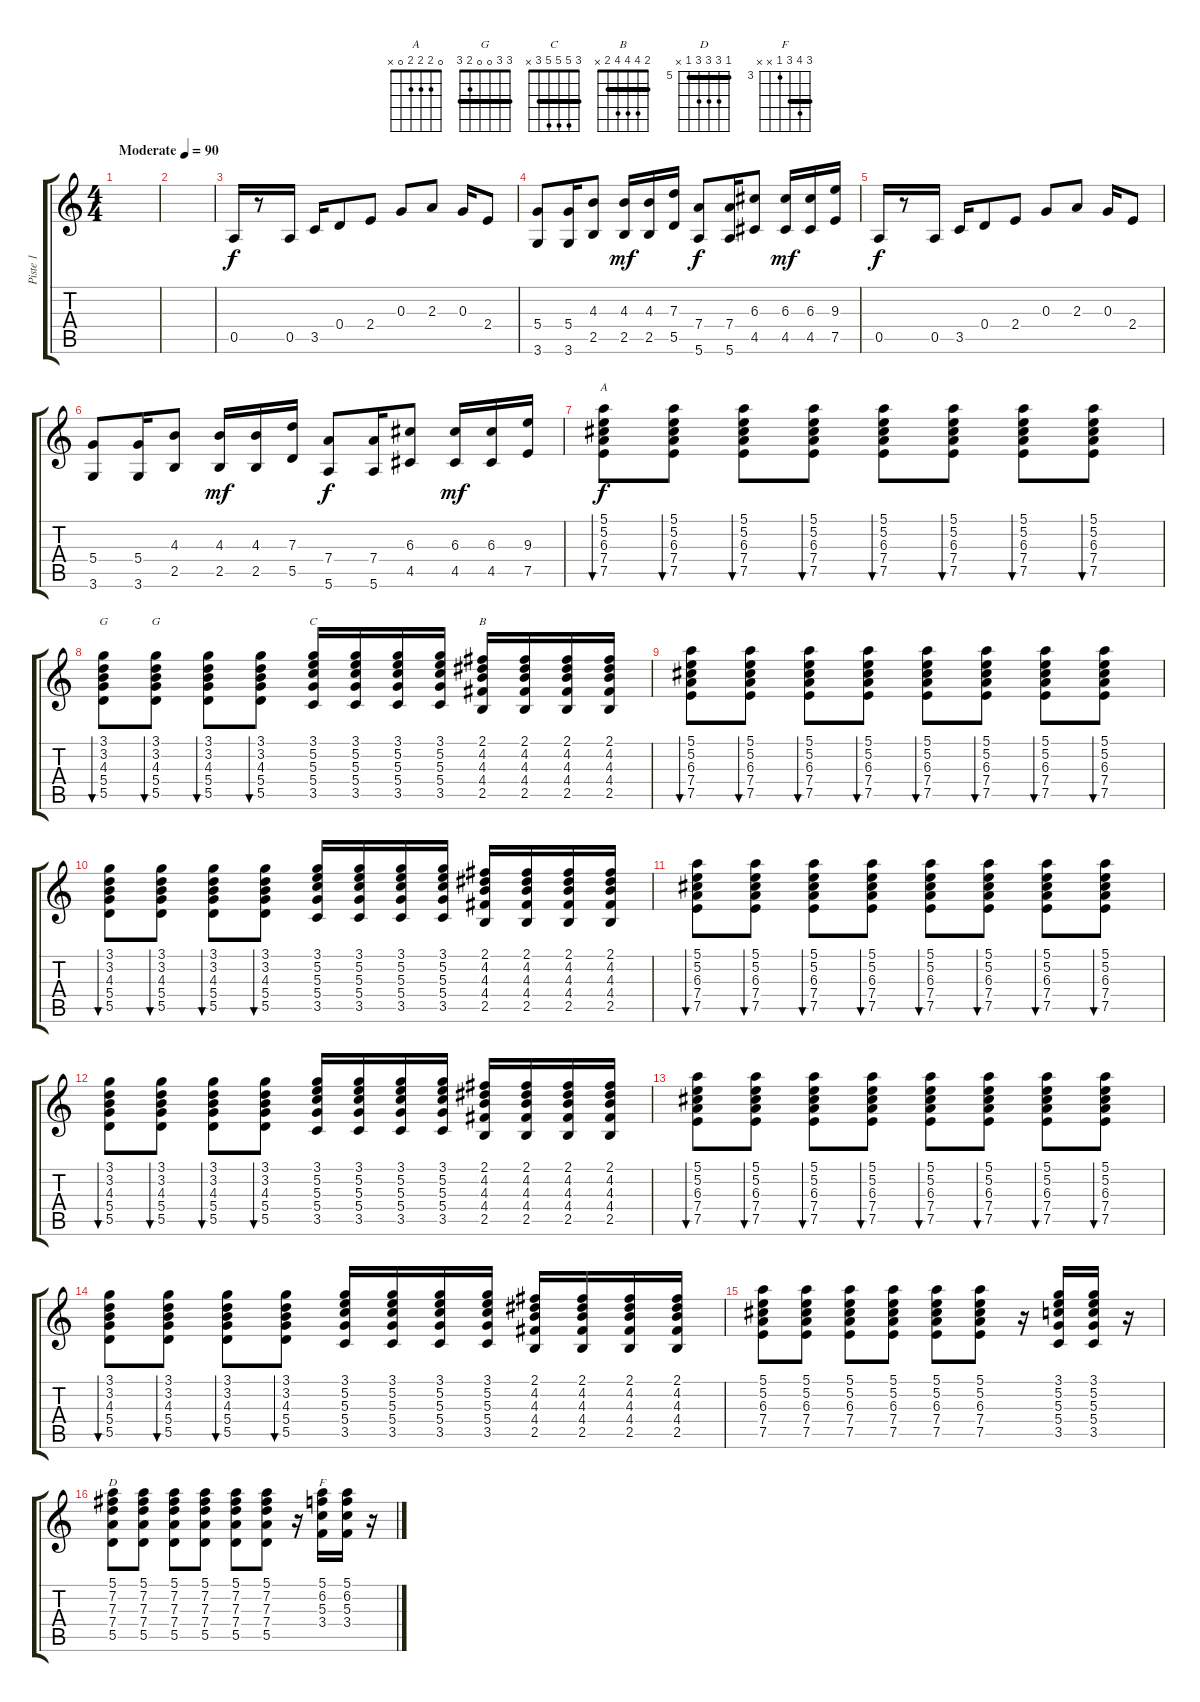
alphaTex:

\track ("Piste 1" "Piste 1") {instrument acousticguitarsteel}
\staff {score tabs}
\tuning (E4 B3 G3 D3 A2 E2) {hide}
\chord ("A" 0 2 2 2 0 x)
\chord ("G" 3 3 4 5 5 3) {barre 3}
\chord ("G" 3 3 0 0 2 3) {barre 3}
\chord ("C" 3 5 5 5 3 x) {barre 3}
\chord ("B" 2 4 4 4 2 x) {barre 2}
\chord ("D" 5 7 7 7 5 x) {firstfret 5 barre 5}
\chord ("F" 5 6 5 3 x x) {firstfret 3 barre 5}
\ts (4 4)
\tempo (90 "Moderate")
\clef g2
\ks c
|
|
0.5.16 r.8 0.5.16 3.5.16 0.4.8 2.4.8 0.3.8 2.3.8 0.3.16 2.4.8 |
(5.4 3.6).8 (5.4 3.6).16 (4.3 2.5).8 (4.3 2.5).16{dy mf} (4.3 2.5).16 (7.3 5.5).16 (7.4 5.6).8{dy f} (7.4 5.6).16 (6.3 4.5).8 (6.3 4.5).16{dy mf} (6.3 4.5).16 (9.3 7.5).16 |
0.5.16{dy f} r.8 0.5.16 3.5.16 0.4.8 2.4.8 0.3.8 2.3.8 0.3.16 2.4.8 |
(5.4 3.6).8 (5.4 3.6).16 (4.3 2.5).8 (4.3 2.5).16{dy mf} (4.3 2.5).16 (7.3 5.5).16 (7.4 5.6).8{dy f} (7.4 5.6).16 (6.3 4.5).8 (6.3 4.5).16{dy mf} (6.3 4.5).16 (9.3 7.5).16 |
(5.1 5.2 6.3 7.4 7.5).8{bu 30 ch "A" dy f} (5.1 5.2 6.3 7.4 7.5).8{bu 30} (5.1 5.2 6.3 7.4 7.5).8{bu 30} (5.1 5.2 6.3 7.4 7.5).8{bu 30} (5.1 5.2 6.3 7.4 7.5).8{bu 30} (5.1 5.2 6.3 7.4 7.5).8{bu 30} (5.1 5.2 6.3 7.4 7.5).8{bu 30} (5.1 5.2 6.3 7.4 7.5).8{bu 30} |
(3.1 3.2 4.3 5.4 5.5).8{bu 30 ch "G"} (3.1 3.2 4.3 5.4 5.5).8{bu 30 ch "G"} (3.1 3.2 4.3 5.4 5.5).8{bu 30} (3.1 3.2 4.3 5.4 5.5).8{bu 30} (3.1 5.2 5.3 5.4 3.5).16{ch "C"} (3.1 5.2 5.3 5.4 3.5).16 (3.1 5.2 5.3 5.4 3.5).16 (3.1 5.2 5.3 5.4 3.5).16 (2.1 4.2 4.3 4.4 2.5).16{ch "B"} (2.1 4.2 4.3 4.4 2.5).16 (2.1 4.2 4.3 4.4 2.5).16 (2.1 4.2 4.3 4.4 2.5).16 |
(5.1 5.2 6.3 7.4 7.5).8{bu 30} (5.1 5.2 6.3 7.4 7.5).8{bu 30} (5.1 5.2 6.3 7.4 7.5).8{bu 30} (5.1 5.2 6.3 7.4 7.5).8{bu 30} (5.1 5.2 6.3 7.4 7.5).8{bu 30} (5.1 5.2 6.3 7.4 7.5).8{bu 30} (5.1 5.2 6.3 7.4 7.5).8{bu 30} (5.1 5.2 6.3 7.4 7.5).8{bu 30} |
(3.1 3.2 4.3 5.4 5.5).8{bu 30} (3.1 3.2 4.3 5.4 5.5).8{bu 30} (3.1 3.2 4.3 5.4 5.5).8{bu 30} (3.1 3.2 4.3 5.4 5.5).8{bu 30} (3.1 5.2 5.3 5.4 3.5).16 (3.1 5.2 5.3 5.4 3.5).16 (3.1 5.2 5.3 5.4 3.5).16 (3.1 5.2 5.3 5.4 3.5).16 (2.1 4.2 4.3 4.4 2.5).16 (2.1 4.2 4.3 4.4 2.5).16 (2.1 4.2 4.3 4.4 2.5).16 (2.1 4.2 4.3 4.4 2.5).16 |
(5.1 5.2 6.3 7.4 7.5).8{bu 30} (5.1 5.2 6.3 7.4 7.5).8{bu 30} (5.1 5.2 6.3 7.4 7.5).8{bu 30} (5.1 5.2 6.3 7.4 7.5).8{bu 30} (5.1 5.2 6.3 7.4 7.5).8{bu 30} (5.1 5.2 6.3 7.4 7.5).8{bu 30} (5.1 5.2 6.3 7.4 7.5).8{bu 30} (5.1 5.2 6.3 7.4 7.5).8{bu 30} |
(3.1 3.2 4.3 5.4 5.5).8{bu 30} (3.1 3.2 4.3 5.4 5.5).8{bu 30} (3.1 3.2 4.3 5.4 5.5).8{bu 30} (3.1 3.2 4.3 5.4 5.5).8{bu 30} (3.1 5.2 5.3 5.4 3.5).16 (3.1 5.2 5.3 5.4 3.5).16 (3.1 5.2 5.3 5.4 3.5).16 (3.1 5.2 5.3 5.4 3.5).16 (2.1 4.2 4.3 4.4 2.5).16 (2.1 4.2 4.3 4.4 2.5).16 (2.1 4.2 4.3 4.4 2.5).16 (2.1 4.2 4.3 4.4 2.5).16 |
(5.1 5.2 6.3 7.4 7.5).8{bu 30} (5.1 5.2 6.3 7.4 7.5).8{bu 30} (5.1 5.2 6.3 7.4 7.5).8{bu 30} (5.1 5.2 6.3 7.4 7.5).8{bu 30} (5.1 5.2 6.3 7.4 7.5).8{bu 30} (5.1 5.2 6.3 7.4 7.5).8{bu 30} (5.1 5.2 6.3 7.4 7.5).8{bu 30} (5.1 5.2 6.3 7.4 7.5).8{bu 30} |
(3.1 3.2 4.3 5.4 5.5).8{bu 30} (3.1 3.2 4.3 5.4 5.5).8{bu 30} (3.1 3.2 4.3 5.4 5.5).8{bu 30} (3.1 3.2 4.3 5.4 5.5).8{bu 30} (3.1 5.2 5.3 5.4 3.5).16 (3.1 5.2 5.3 5.4 3.5).16 (3.1 5.2 5.3 5.4 3.5).16 (3.1 5.2 5.3 5.4 3.5).16 (2.1 4.2 4.3 4.4 2.5).16 (2.1 4.2 4.3 4.4 2.5).16 (2.1 4.2 4.3 4.4 2.5).16 (2.1 4.2 4.3 4.4 2.5).16 |
(5.1 5.2 6.3 7.4 7.5).8 (5.1 5.2 6.3 7.4 7.5).8 (5.1 5.2 6.3 7.4 7.5).8 (5.1 5.2 6.3 7.4 7.5).8 (5.1 5.2 6.3 7.4 7.5).8 (5.1 5.2 6.3 7.4 7.5).8 r.16 (3.1 5.2 5.3 5.4 3.5).16 (3.1 5.2 5.3 5.4 3.5).16 r.16 |
(5.1 7.2 7.3 7.4 5.5).8{ch "D"} (5.1 7.2 7.3 7.4 5.5).8 (5.1 7.2 7.3 7.4 5.5).8 (5.1 7.2 7.3 7.4 5.5).8 (5.1 7.2 7.3 7.4 5.5).8 (5.1 7.2 7.3 7.4 5.5).8 r.16 (5.1 6.2 5.3 3.4).16{ch "F"} (5.1 6.2 5.3 3.4).16 r.16
